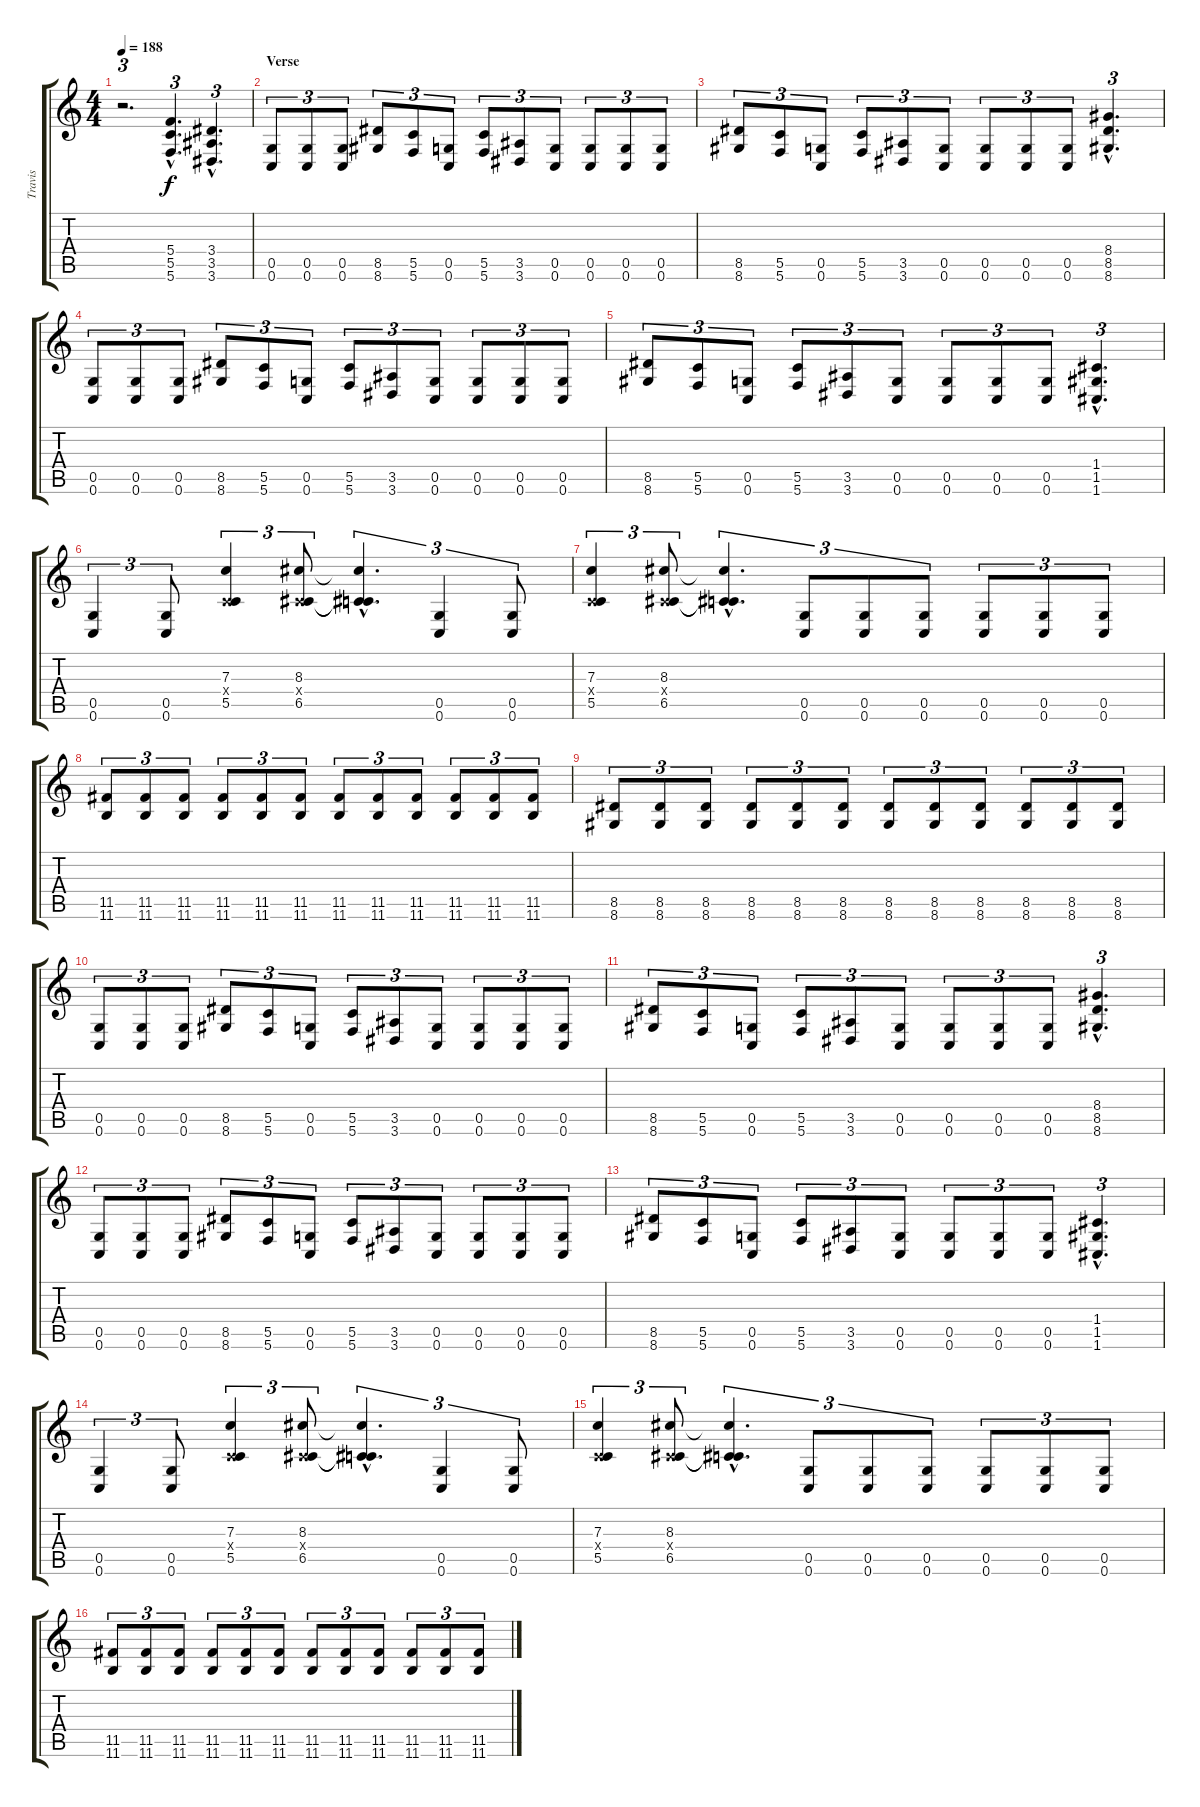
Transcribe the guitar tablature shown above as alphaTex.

\track ("Travis" "Travis") {instrument distortionguitar}
\staff {score tabs}
\tuning (D4 A3 F3 C3 G2 C2) {hide}
\ts (4 4)
\tempo 188
\clef g2
\ks c
r.2{d tu (3 2) dy f} (5.4{hac} 5.5{hac} 5.6{hac}).4{d tu (3 2)} (3.4{hac} 3.5{hac} 3.6{hac}).4{d tu (3 2)} |
\section ("" "Verse")
(0.5 0.6).8{tu (3 2)} (0.5 0.6).8{tu (3 2)} (0.5 0.6).8{tu (3 2)} (8.5 8.6).8{tu (3 2)} (5.5 5.6).8{tu (3 2)} (0.5 0.6).8{tu (3 2)} (5.5 5.6).8{tu (3 2)} (3.5 3.6).8{tu (3 2)} (0.5 0.6).8{tu (3 2)} (0.5 0.6).8{tu (3 2)} (0.5 0.6).8{tu (3 2)} (0.5 0.6).8{tu (3 2)} |
(8.5 8.6).8{tu (3 2)} (5.5 5.6).8{tu (3 2)} (0.5 0.6).8{tu (3 2)} (5.5 5.6).8{tu (3 2)} (3.5 3.6).8{tu (3 2)} (0.5 0.6).8{tu (3 2)} (0.5 0.6).8{tu (3 2)} (0.5 0.6).8{tu (3 2)} (0.5 0.6).8{tu (3 2)} (8.4{hac} 8.5{hac} 8.6{hac}).4{d tu (3 2)} |
(0.5 0.6).8{tu (3 2)} (0.5 0.6).8{tu (3 2)} (0.5 0.6).8{tu (3 2)} (8.5 8.6).8{tu (3 2)} (5.5 5.6).8{tu (3 2)} (0.5 0.6).8{tu (3 2)} (5.5 5.6).8{tu (3 2)} (3.5 3.6).8{tu (3 2)} (0.5 0.6).8{tu (3 2)} (0.5 0.6).8{tu (3 2)} (0.5 0.6).8{tu (3 2)} (0.5 0.6).8{tu (3 2)} |
(8.5 8.6).8{tu (3 2)} (5.5 5.6).8{tu (3 2)} (0.5 0.6).8{tu (3 2)} (5.5 5.6).8{tu (3 2)} (3.5 3.6).8{tu (3 2)} (0.5 0.6).8{tu (3 2)} (0.5 0.6).8{tu (3 2)} (0.5 0.6).8{tu (3 2)} (0.5 0.6).8{tu (3 2)} (1.4{hac} 1.5{hac} 1.6{hac}).4{d tu (3 2)} |
(0.5 0.6).4{tu (3 2)} (0.5 0.6).8{tu (3 2)} (7.3 0.4{x} 5.5).4{tu (3 2)} (8.3 0.4{x} 6.5).8{tu (3 2)} (8.3{hac t} 0.4{hac t} 6.5{hac t}).4{d tu (3 2)} (0.5 0.6).4{tu (3 2)} (0.5 0.6).8{tu (3 2)} |
(7.3 0.4{x} 5.5).4{tu (3 2)} (8.3 0.4{x} 6.5).8{tu (3 2)} (8.3{hac t} 0.4{hac t} 6.5{hac t}).4{d tu (3 2)} (0.5 0.6).8{tu (3 2)} (0.5 0.6).8{tu (3 2)} (0.5 0.6).8{tu (3 2)} (0.5 0.6).8{tu (3 2)} (0.5 0.6).8{tu (3 2)} (0.5 0.6).8{tu (3 2)} |
(11.5 11.6).8{tu (3 2)} (11.5 11.6).8{tu (3 2)} (11.5 11.6).8{tu (3 2)} (11.5 11.6).8{tu (3 2)} (11.5 11.6).8{tu (3 2)} (11.5 11.6).8{tu (3 2)} (11.5 11.6).8{tu (3 2)} (11.5 11.6).8{tu (3 2)} (11.5 11.6).8{tu (3 2)} (11.5 11.6).8{tu (3 2)} (11.5 11.6).8{tu (3 2)} (11.5 11.6).8{tu (3 2)} |
(8.5 8.6).8{tu (3 2)} (8.5 8.6).8{tu (3 2)} (8.5 8.6).8{tu (3 2)} (8.5 8.6).8{tu (3 2)} (8.5 8.6).8{tu (3 2)} (8.5 8.6).8{tu (3 2)} (8.5 8.6).8{tu (3 2)} (8.5 8.6).8{tu (3 2)} (8.5 8.6).8{tu (3 2)} (8.5 8.6).8{tu (3 2)} (8.5 8.6).8{tu (3 2)} (8.5 8.6).8{tu (3 2)} |
(0.5 0.6).8{tu (3 2)} (0.5 0.6).8{tu (3 2)} (0.5 0.6).8{tu (3 2)} (8.5 8.6).8{tu (3 2)} (5.5 5.6).8{tu (3 2)} (0.5 0.6).8{tu (3 2)} (5.5 5.6).8{tu (3 2)} (3.5 3.6).8{tu (3 2)} (0.5 0.6).8{tu (3 2)} (0.5 0.6).8{tu (3 2)} (0.5 0.6).8{tu (3 2)} (0.5 0.6).8{tu (3 2)} |
(8.5 8.6).8{tu (3 2)} (5.5 5.6).8{tu (3 2)} (0.5 0.6).8{tu (3 2)} (5.5 5.6).8{tu (3 2)} (3.5 3.6).8{tu (3 2)} (0.5 0.6).8{tu (3 2)} (0.5 0.6).8{tu (3 2)} (0.5 0.6).8{tu (3 2)} (0.5 0.6).8{tu (3 2)} (8.4{hac} 8.5{hac} 8.6{hac}).4{d tu (3 2)} |
(0.5 0.6).8{tu (3 2)} (0.5 0.6).8{tu (3 2)} (0.5 0.6).8{tu (3 2)} (8.5 8.6).8{tu (3 2)} (5.5 5.6).8{tu (3 2)} (0.5 0.6).8{tu (3 2)} (5.5 5.6).8{tu (3 2)} (3.5 3.6).8{tu (3 2)} (0.5 0.6).8{tu (3 2)} (0.5 0.6).8{tu (3 2)} (0.5 0.6).8{tu (3 2)} (0.5 0.6).8{tu (3 2)} |
(8.5 8.6).8{tu (3 2)} (5.5 5.6).8{tu (3 2)} (0.5 0.6).8{tu (3 2)} (5.5 5.6).8{tu (3 2)} (3.5 3.6).8{tu (3 2)} (0.5 0.6).8{tu (3 2)} (0.5 0.6).8{tu (3 2)} (0.5 0.6).8{tu (3 2)} (0.5 0.6).8{tu (3 2)} (1.4{hac} 1.5{hac} 1.6{hac}).4{d tu (3 2)} |
(0.5 0.6).4{tu (3 2)} (0.5 0.6).8{tu (3 2)} (7.3 0.4{x} 5.5).4{tu (3 2)} (8.3 0.4{x} 6.5).8{tu (3 2)} (8.3{hac t} 0.4{hac t} 6.5{hac t}).4{d tu (3 2)} (0.5 0.6).4{tu (3 2)} (0.5 0.6).8{tu (3 2)} |
(7.3 0.4{x} 5.5).4{tu (3 2)} (8.3 0.4{x} 6.5).8{tu (3 2)} (8.3{hac t} 0.4{hac t} 6.5{hac t}).4{d tu (3 2)} (0.5 0.6).8{tu (3 2)} (0.5 0.6).8{tu (3 2)} (0.5 0.6).8{tu (3 2)} (0.5 0.6).8{tu (3 2)} (0.5 0.6).8{tu (3 2)} (0.5 0.6).8{tu (3 2)} |
(11.5 11.6).8{tu (3 2)} (11.5 11.6).8{tu (3 2)} (11.5 11.6).8{tu (3 2)} (11.5 11.6).8{tu (3 2)} (11.5 11.6).8{tu (3 2)} (11.5 11.6).8{tu (3 2)} (11.5 11.6).8{tu (3 2)} (11.5 11.6).8{tu (3 2)} (11.5 11.6).8{tu (3 2)} (11.5 11.6).8{tu (3 2)} (11.5 11.6).8{tu (3 2)} (11.5 11.6).8{tu (3 2)}
